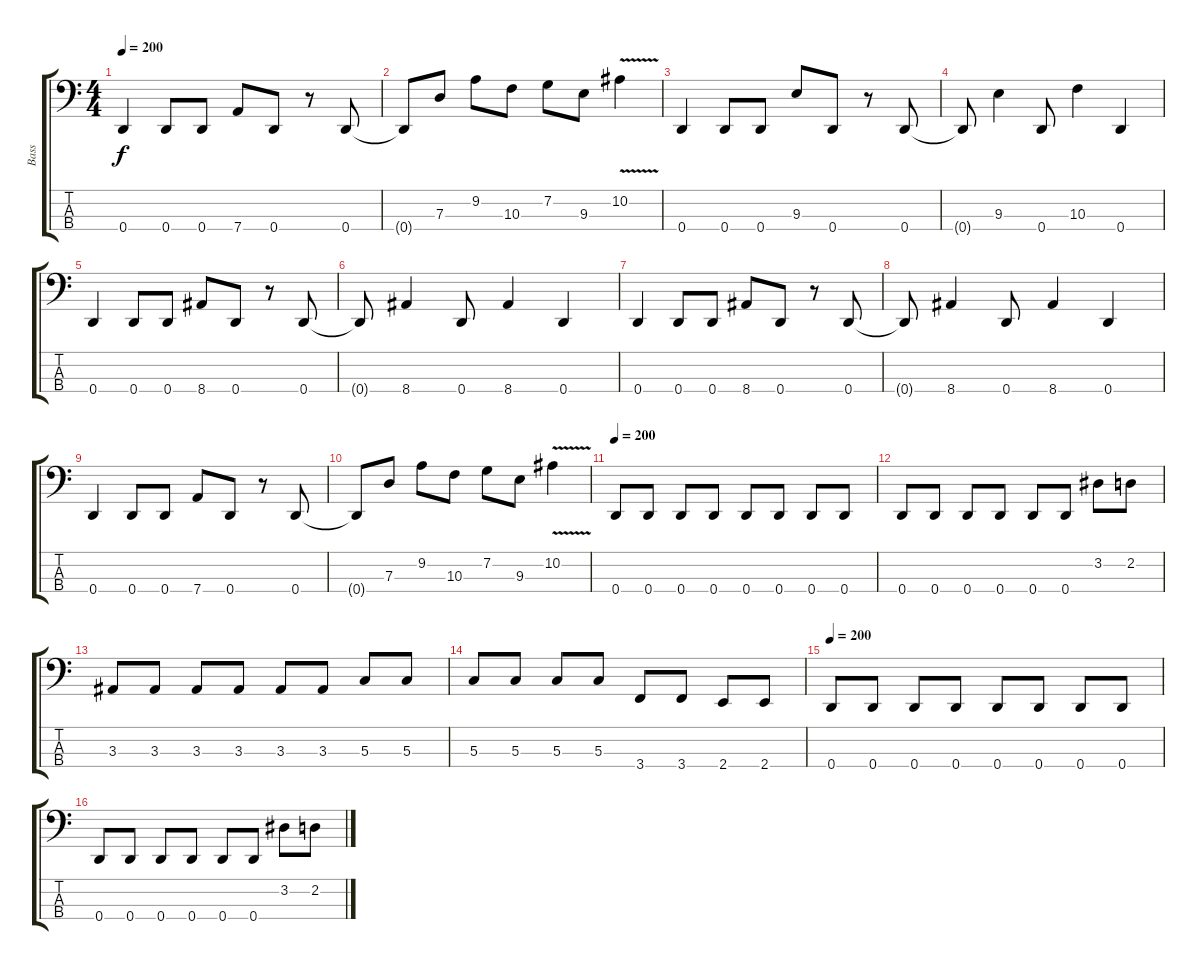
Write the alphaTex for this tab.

\track ("Bass" "Bass") {instrument fretlessbass}
\staff {score tabs}
\tuning (F2 C2 G1 D1) {hide}
\ts (4 4)
\tempo 200
\clef f4
\ks c
0.4.4{dy f} 0.4.8 0.4.8 7.4.8 0.4.8 r.8 0.4.8 |
0.4{t}.8 7.3.8 9.2.8 10.3.8 7.2.8 9.3.8 10.2{v}.4 |
0.4.4 0.4.8 0.4.8 9.3.8 0.4.8 r.8 0.4.8 |
0.4{t}.8 9.3.4 0.4.8 10.3.4 0.4.4 |
0.4.4 0.4.8 0.4.8 8.4.8 0.4.8 r.8 0.4.8 |
0.4{t}.8 8.4.4 0.4.8 8.4.4 0.4.4 |
0.4.4 0.4.8 0.4.8 8.4.8 0.4.8 r.8 0.4.8 |
0.4{t}.8 8.4.4 0.4.8 8.4.4 0.4.4 |
0.4.4 0.4.8 0.4.8 7.4.8 0.4.8 r.8 0.4.8 |
0.4{t}.8 7.3.8 9.2.8 10.3.8 7.2.8 9.3.8 10.2{v}.4 |
\tempo 200
0.4.8 0.4.8 0.4.8 0.4.8 0.4.8 0.4.8 0.4.8 0.4.8 |
0.4.8 0.4.8 0.4.8 0.4.8 0.4.8 0.4.8 3.2.8 2.2.8 |
3.3.8 3.3.8 3.3.8 3.3.8 3.3.8 3.3.8 5.3.8 5.3.8 |
5.3.8 5.3.8 5.3.8 5.3.8 3.4.8 3.4.8 2.4.8 2.4.8 |
\tempo 200
0.4.8 0.4.8 0.4.8 0.4.8 0.4.8 0.4.8 0.4.8 0.4.8 |
0.4.8 0.4.8 0.4.8 0.4.8 0.4.8 0.4.8 3.2.8 2.2.8
